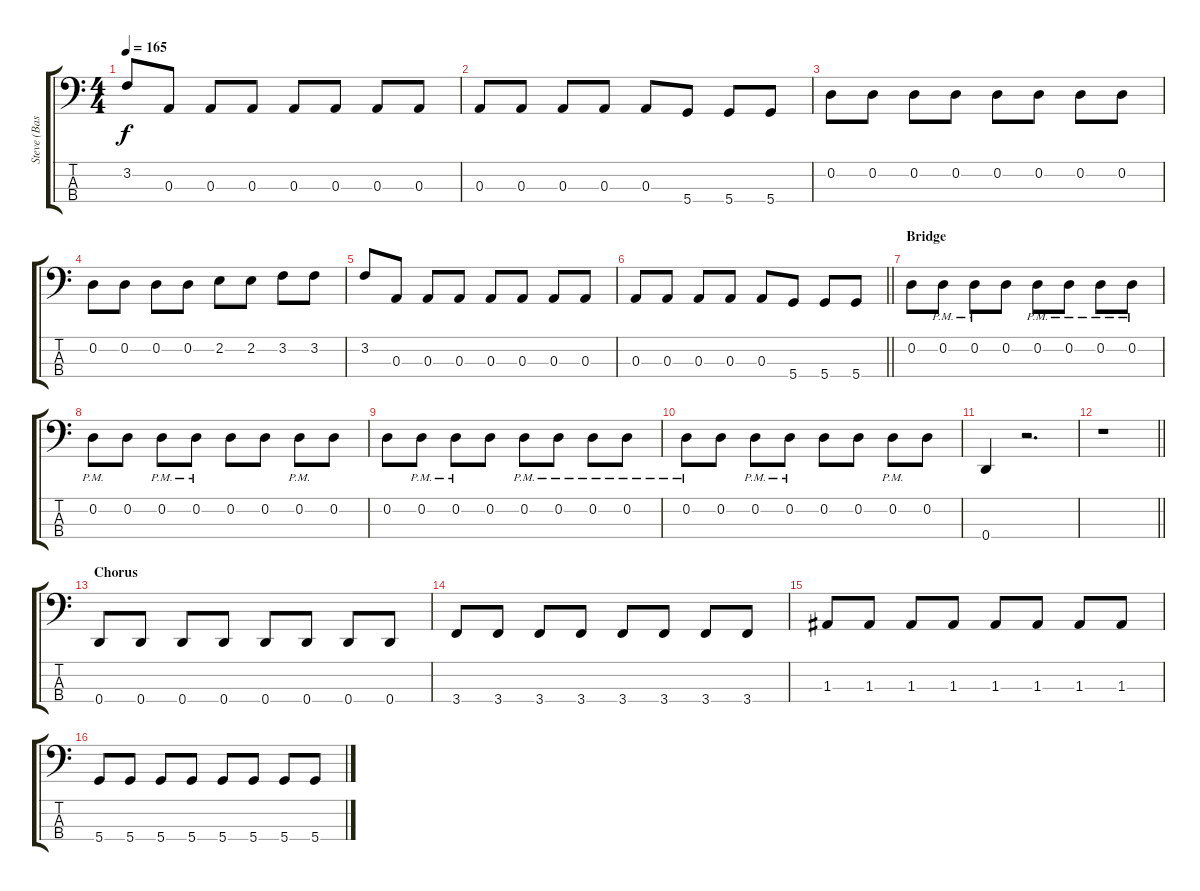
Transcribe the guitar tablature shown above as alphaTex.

\track ("Steve (Bass)" "Steve (Bas") {instrument slapbass1}
\staff {score tabs}
\tuning (G2 D2 A1 D1) {hide}
\ts (4 4)
\tempo 165
\clef f4
\ks c
3.2.8{dy f} 0.3.8 0.3.8 0.3.8 0.3.8 0.3.8 0.3.8 0.3.8 |
0.3.8 0.3.8 0.3.8 0.3.8 0.3.8 5.4.8 5.4.8 5.4.8 |
0.2.8 0.2.8 0.2.8 0.2.8 0.2.8 0.2.8 0.2.8 0.2.8 |
0.2.8 0.2.8 0.2.8 0.2.8 2.2.8 2.2.8 3.2.8 3.2.8 |
3.2.8 0.3.8 0.3.8 0.3.8 0.3.8 0.3.8 0.3.8 0.3.8 |
\barLineRight lightlight
0.3.8 0.3.8 0.3.8 0.3.8 0.3.8 5.4.8 5.4.8 5.4.8 |
\section ("" "Bridge")
0.2.8 0.2{pm}.8 0.2{pm}.8 0.2.8 0.2{pm}.8 0.2{pm}.8 0.2{pm}.8 0.2{pm}.8 |
0.2{pm}.8 0.2.8 0.2{pm}.8 0.2{pm}.8 0.2.8 0.2.8 0.2{pm}.8 0.2.8 |
0.2.8 0.2{pm}.8 0.2{pm}.8 0.2.8 0.2{pm}.8 0.2{pm}.8 0.2{pm}.8 0.2{pm}.8 |
0.2{pm}.8 0.2.8 0.2{pm}.8 0.2{pm}.8 0.2.8 0.2.8 0.2{pm}.8 0.2.8 |
0.4.4 r.2{d} |
\barLineRight lightlight
r.1 |
\section ("" "Chorus")
0.4.8 0.4.8 0.4.8 0.4.8 0.4.8 0.4.8 0.4.8 0.4.8 |
3.4.8 3.4.8 3.4.8 3.4.8 3.4.8 3.4.8 3.4.8 3.4.8 |
1.3.8 1.3.8 1.3.8 1.3.8 1.3.8 1.3.8 1.3.8 1.3.8 |
5.4.8 5.4.8 5.4.8 5.4.8 5.4.8 5.4.8 5.4.8 5.4.8
